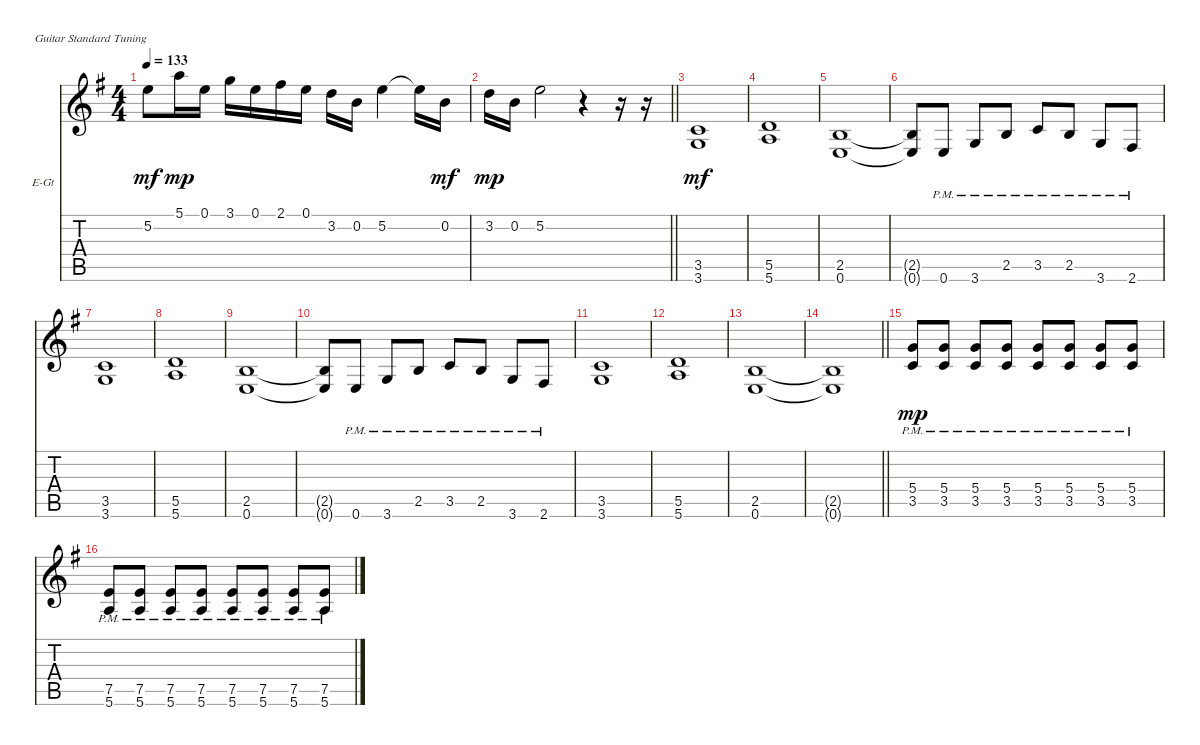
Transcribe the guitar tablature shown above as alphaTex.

\defaultSystemsLayout 4
\bracketExtendMode nobrackets
\firstSystemTrackNameOrientation horizontal
\otherSystemsTrackNameOrientation horizontal
\track ("дисторшн" "E-Gt") {instrument distortionguitar}
\staff {score tabs}
\tuning (E4 B3 G3 D3 A2 E2)
\ts (4 4)
\tempo 133
\clef g2
\ks eminor
5.2{t}.8{dy mf} 5.1.16{dy mp} 0.1.16 3.1.16 0.1.16 2.1.16 0.1.16 3.2.16 0.2.16 5.2.4 5.2{t}.16 0.2.16{dy mf} |
\barLineRight lightlight
3.2.16{dy mp} 0.2.16 5.2.2 r.4 r.16 r.16 |
(3.6 3.5).1{dy mf} |
(5.6 5.5).1 |
(0.6 2.5).1 |
(0.6{t} 2.5{t}).8 0.6{pm}.8 3.6{pm}.8 2.5{pm}.8 3.5{pm}.8 2.5{pm}.8 3.6{pm}.8 2.6{pm}.8 |
(3.6 3.5).1 |
(5.6 5.5).1 |
(0.6 2.5).1 |
(0.6{t} 2.5{t}).8 0.6{pm}.8 3.6{pm}.8 2.5{pm}.8 3.5{pm}.8 2.5{pm}.8 3.6{pm}.8 2.6{pm}.8 |
(3.6 3.5).1 |
(5.6 5.5).1 |
(0.6 2.5).1 |
\barLineRight lightlight
(0.6{t} 2.5{t}).1 |
(3.5{pm} 5.4{pm}).8{dy mp} (3.5{pm} 5.4{pm}).8 (3.5{pm} 5.4{pm}).8 (3.5{pm} 5.4{pm}).8 (3.5{pm} 5.4{pm}).8 (3.5{pm} 5.4{pm}).8 (3.5{pm} 5.4{pm}).8 (3.5{pm} 5.4{pm}).8 |
(5.6{pm} 7.5{pm}).8 (5.6{pm} 7.5{pm}).8 (5.6{pm} 7.5{pm}).8 (5.6{pm} 7.5{pm}).8 (5.6{pm} 7.5{pm}).8 (5.6{pm} 7.5{pm}).8 (5.6{pm} 7.5{pm}).8 (5.6{pm} 7.5{pm}).8
